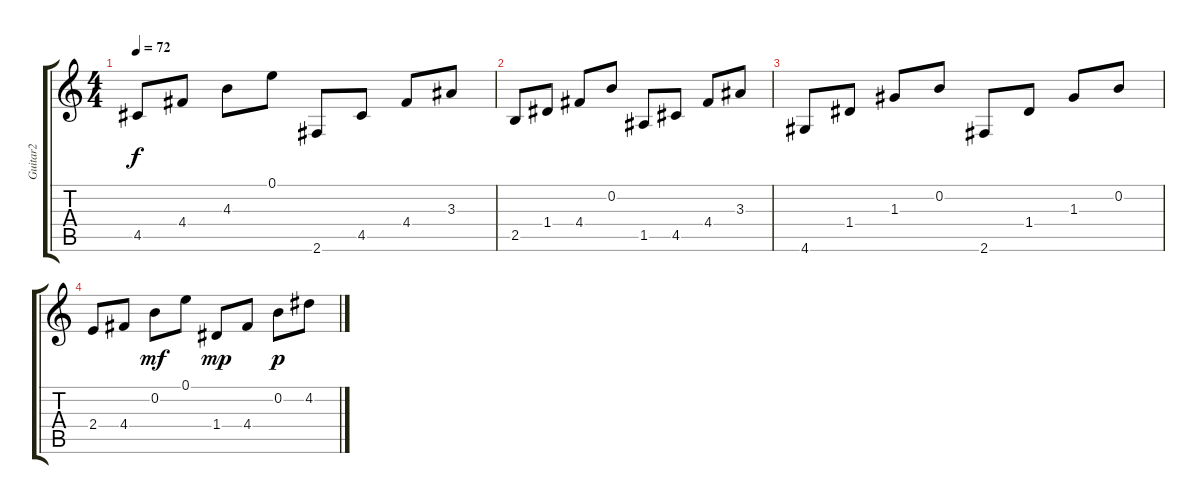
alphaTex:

\track ("Guitar2" "Guitar2") {instrument acousticguitarnylon}
\staff {score tabs}
\tuning (E4 B3 G3 D3 A2 E2) {hide}
\ts (4 4)
\tempo 72
\clef g2
\ks c
4.5.8{dy f} 4.4.8 4.3.8 0.1.8 2.6.8 4.5.8 4.4.8 3.3.8 |
2.5.8 1.4.8 4.4.8 0.2.8 1.5.8 4.5.8 4.4.8 3.3.8 |
4.6.8 1.4.8 1.3.8 0.2.8 2.6.8 1.4.8 1.3.8 0.2.8 |
2.4.8 4.4.8 0.2.8{dy mf} 0.1.8 1.4.8{dy mp} 4.4.8 0.2.8{dy p} 4.2.8
